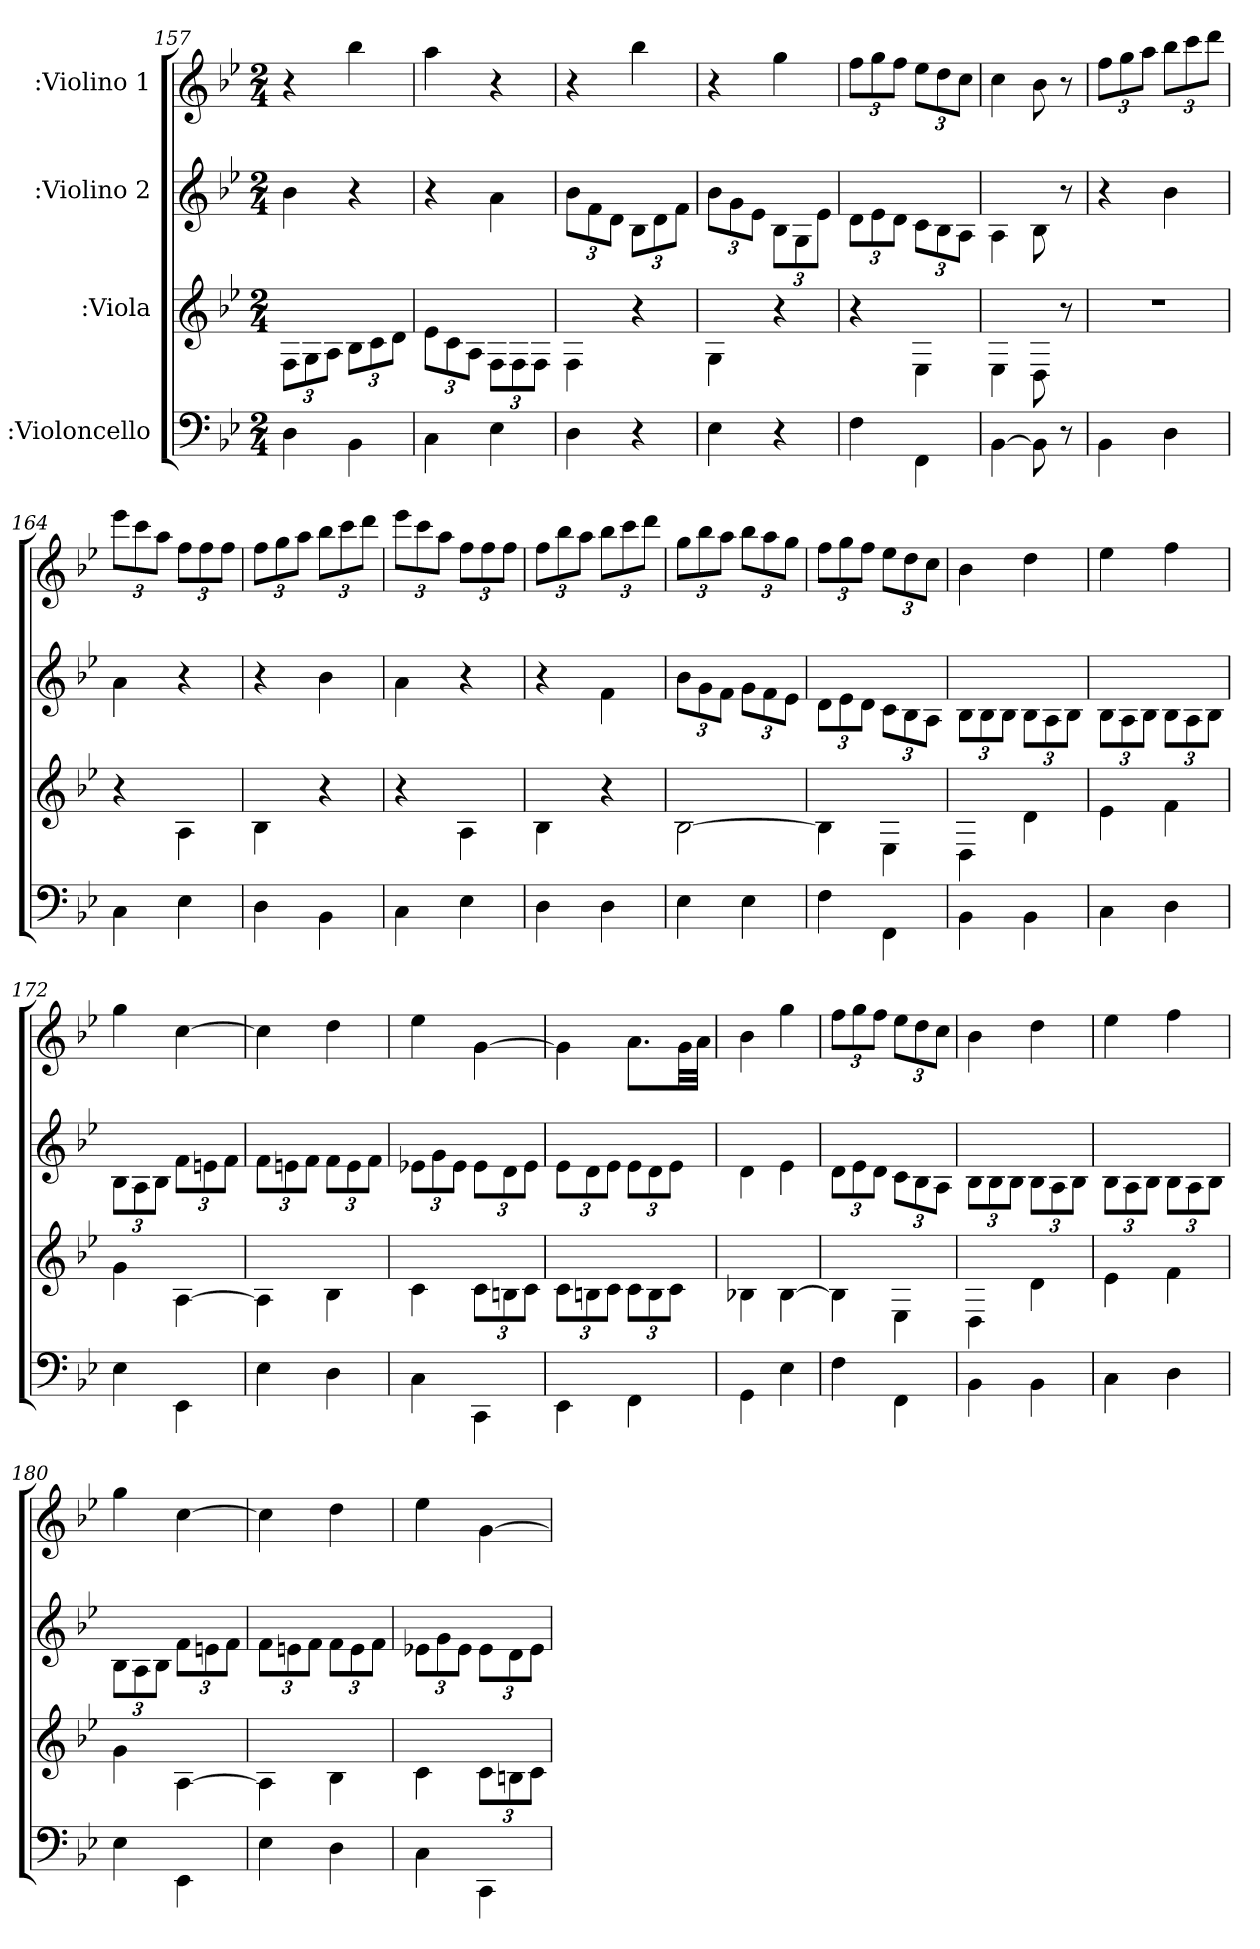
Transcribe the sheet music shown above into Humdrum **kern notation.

**kern	**kern	**kern	**kern
*part4	*part3	*part2	*part1
*staff4	*staff3	*staff2	*staff1
*I":Violoncello	*I":Viola	*I":Violino 2	*I":Violino 1
*k[b-e-]	*k[b-e-]	*k[b-e-]	*k[b-e-]
*B-:	*B-:	*B-:	*B-:
*M2/4	*M2/4	*M2/4	*M2/4
=157	=157	=157	=157
4D\	12F\L	4b-\	4r
.	12G\	.	.
.	12A\J	.	.
4BB-\	12B-\L	4r	4bb-\
.	12c\	.	.
.	12d\J	.	.
=158	=158	=158	=158
4C\	12e-\L	4r	4aa\
.	12c\	.	.
.	12A\J	.	.
4E-\	12F\L	4a\	4r
.	12F\	.	.
.	12F\J	.	.
=159	=159	=159	=159
4D\	4F\	12b-\L	4r
.	.	12f\	.
.	.	12d\J	.
4r	4r	12B-\L	4bb-\
.	.	12d\	.
.	.	12f\J	.
=160	=160	=160	=160
4E-\	4G\	12b-\L	4r
.	.	12g\	.
.	.	12e-\J	.
4r	4r	12B-\L	4gg\
.	.	12G\	.
.	.	12e-\J	.
=161	=161	=161	=161
4F\	4r	12d\L	12ff\L
.	.	12e-\	12gg\
.	.	12d\J	12ff\J
4FF\	4E-\	12c\L	12ee-\L
.	.	12B-\	12dd\
.	.	12A\J	12cc\J
=162	=162	=162	=162
[4BB-\	4E-\	4A\	4cc\
8BB-\]	8D\	8B-\	8b-\
8r	8r	8r	8r
=163	=163	=163	=163
4BB-\	2r	4r	12ff\L
.	.	.	12gg\
.	.	.	12aa\J
4D\	.	4b-\	12bb-\L
.	.	.	12ccc\
.	.	.	12ddd\J
=164	=164	=164	=164
4C\	4r	4a\	12eee-\L
.	.	.	12ccc\
.	.	.	12aa\J
4E-\	4A\	4r	12ff\L
.	.	.	12ff\
.	.	.	12ff\J
=165	=165	=165	=165
4D\	4B-\	4r	12ff\L
.	.	.	12gg\
.	.	.	12aa\J
4BB-\	4r	4b-\	12bb-\L
.	.	.	12ccc\
.	.	.	12ddd\J
=166	=166	=166	=166
4C\	4r	4a\	12eee-\L
.	.	.	12ccc\
.	.	.	12aa\J
4E-\	4A\	4r	12ff\L
.	.	.	12ff\
.	.	.	12ff\J
=167	=167	=167	=167
4D\	4B-\	4r	12ff\L
.	.	.	12bb-\
.	.	.	12aa\J
4D\	4r	4f\	12bb-\L
.	.	.	12ccc\
.	.	.	12ddd\J
=168	=168	=168	=168
4E-\	[2B-\	12b-\L	12gg\L
.	.	12g\	12bb-\
.	.	12f\J	12aa\J
4E-\	.	12g\L	12bb-\L
.	.	12f\	12aa\
.	.	12e-\J	12gg\J
=169	=169	=169	=169
4F\	4B-\]	12d\L	12ff\L
.	.	12e-\	12gg\
.	.	12d\J	12ff\J
4FF\	4E-\	12c\L	12ee-\L
.	.	12B-\	12dd\
.	.	12A\J	12cc\J
=170	=170	=170	=170
4BB-\	4D\	12B-\L	4b-\
.	.	12B-\	.
.	.	12B-\J	.
4BB-\	4d\	12B-\L	4dd\
.	.	12A\	.
.	.	12B-\J	.
=171	=171	=171	=171
4C\	4e-\	12B-\L	4ee-\
.	.	12A\	.
.	.	12B-\J	.
4D\	4f\	12B-\L	4ff\
.	.	12A\	.
.	.	12B-\J	.
=172	=172	=172	=172
4E-\	4g\	12B-\L	4gg\
.	.	12A\	.
.	.	12B-\J	.
4EE-\	[4A\	12f\L	[4cc\
.	.	12en\	.
.	.	12f\J	.
=173	=173	=173	=173
4E-\	4A\]	12f\L	4cc\]
.	.	12en\	.
.	.	12f\J	.
4D\	4B-\	12f\L	4dd\
.	.	12e\	.
.	.	12f\J	.
=174	=174	=174	=174
4C\	4c\	12e-X\L	4ee-\
.	.	12g\	.
.	.	12e-\J	.
4CC\	12c\L	12e-\L	[4g\
.	12Bn\	12d\	.
.	12c\J	12e-\J	.
=175	=175	=175	=175
4EE-\	12c\L	12e-\L	4g\]
.	12Bn\	12d\	.
.	12c\J	12e-\J	.
4FF\	12c\L	12e-\L	8.a\L
.	12B\	12d\	.
.	12c\J	12e-\J	.
.	.	.	32g\LL
.	.	.	32a\JJJ
=176	=176	=176	=176
4GG\	4B-X\	4d\	4b-\
4E-\	[4B-\	4e-\	4gg\
=177	=177	=177	=177
4F\	4B-\]	12d\L	12ff\L
.	.	12e-\	12gg\
.	.	12d\J	12ff\J
4FF\	4E-\	12c\L	12ee-\L
.	.	12B-\	12dd\
.	.	12A\J	12cc\J
=178	=178	=178	=178
4BB-\	4D\	12B-\L	4b-\
.	.	12B-\	.
.	.	12B-\J	.
4BB-\	4d\	12B-\L	4dd\
.	.	12A\	.
.	.	12B-\J	.
=179	=179	=179	=179
4C\	4e-\	12B-\L	4ee-\
.	.	12A\	.
.	.	12B-\J	.
4D\	4f\	12B-\L	4ff\
.	.	12A\	.
.	.	12B-\J	.
=180	=180	=180	=180
4E-\	4g\	12B-\L	4gg\
.	.	12A\	.
.	.	12B-\J	.
4EE-\	[4A\	12f\L	[4cc\
.	.	12en\	.
.	.	12f\J	.
=181	=181	=181	=181
4E-\	4A\]	12f\L	4cc\]
.	.	12en\	.
.	.	12f\J	.
4D\	4B-\	12f\L	4dd\
.	.	12e\	.
.	.	12f\J	.
=182	=182	=182	=182
4C\	4c\	12e-X\L	4ee-\
.	.	12g\	.
.	.	12e-\J	.
4CC\	12c\L	12e-\L	[4g\
.	12Bn\	12d\	.
.	12c\J	12e-\J	.
=	=	=	=
*-	*-	*-	*-
